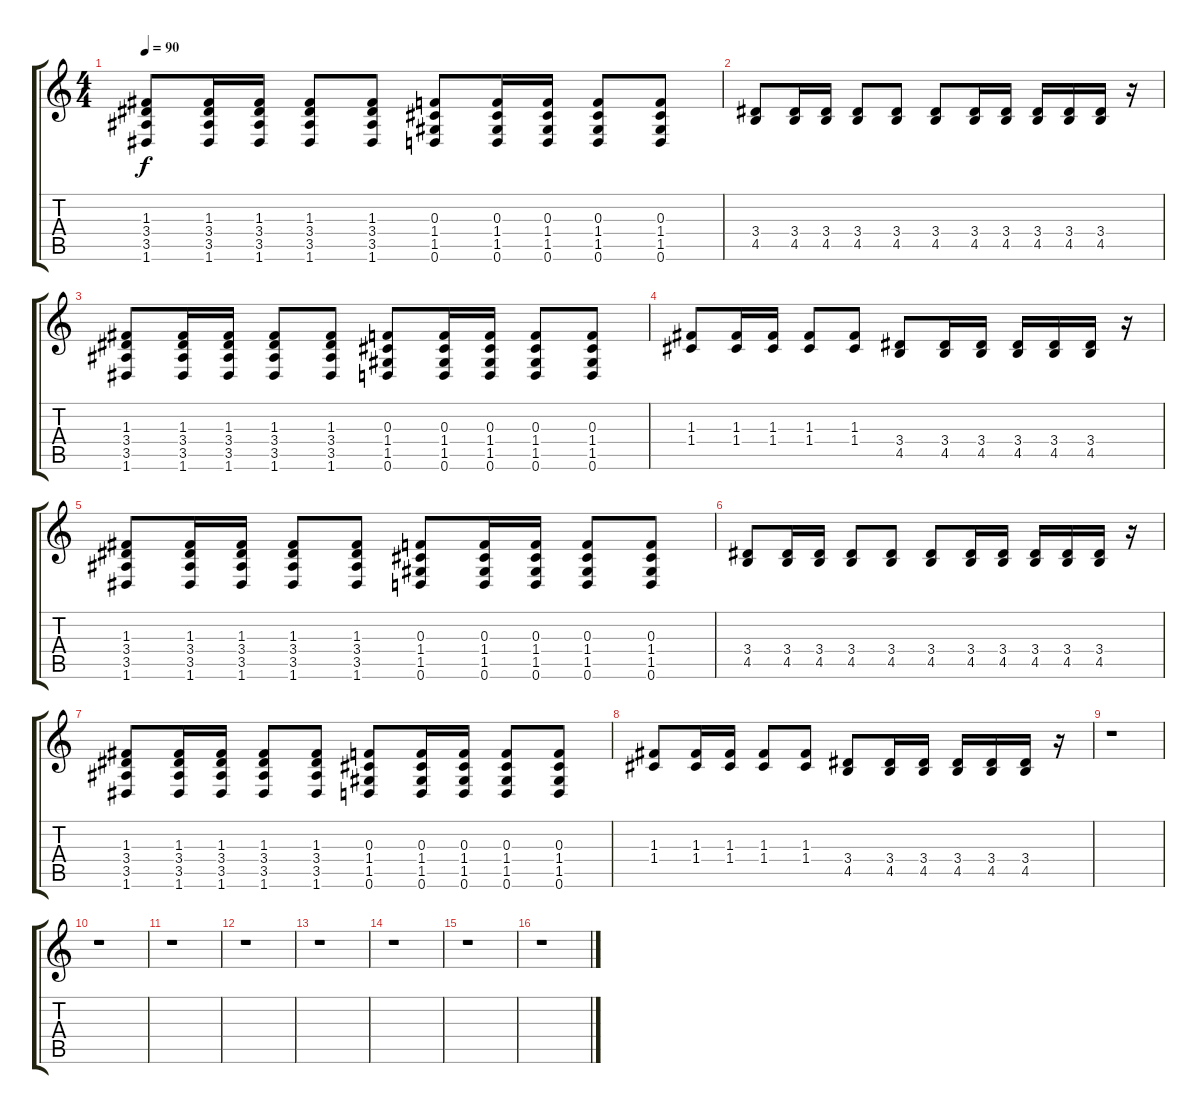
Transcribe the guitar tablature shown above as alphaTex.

\track "" {instrument acousticguitarnylon}
\staff {score tabs}
\tuning (D4 A3 F3 C3 G2 D2) {hide}
\ts (4 4)
\tempo 90
\clef g2
\ks c
(1.3 3.4 3.5 1.6).8{dy f} (1.3 3.4 3.5 1.6).16 (1.3 3.4 3.5 1.6).16 (1.3 3.4 3.5 1.6).8 (1.3 3.4 3.5 1.6).8 (0.3 1.4 1.5 0.6).8 (0.3 1.4 1.5 0.6).16 (0.3 1.4 1.5 0.6).16 (0.3 1.4 1.5 0.6).8 (0.3 1.4 1.5 0.6).8 |
(3.4 4.5).8 (3.4 4.5).16 (3.4 4.5).16 (3.4 4.5).8 (3.4 4.5).8 (3.4 4.5).8 (3.4 4.5).16 (3.4 4.5).16 (3.4 4.5).16 (3.4 4.5).16 (3.4 4.5).16 r.16 |
(1.3 3.4 3.5 1.6).8 (1.3 3.4 3.5 1.6).16 (1.3 3.4 3.5 1.6).16 (1.3 3.4 3.5 1.6).8 (1.3 3.4 3.5 1.6).8 (0.3 1.4 1.5 0.6).8 (0.3 1.4 1.5 0.6).16 (0.3 1.4 1.5 0.6).16 (0.3 1.4 1.5 0.6).8 (0.3 1.4 1.5 0.6).8 |
(1.3 1.4).8 (1.3 1.4).16 (1.3 1.4).16 (1.3 1.4).8 (1.3 1.4).8 (3.4 4.5).8 (3.4 4.5).16 (3.4 4.5).16 (3.4 4.5).16 (3.4 4.5).16 (3.4 4.5).16 r.16 |
(1.3 3.4 3.5 1.6).8 (1.3 3.4 3.5 1.6).16 (1.3 3.4 3.5 1.6).16 (1.3 3.4 3.5 1.6).8 (1.3 3.4 3.5 1.6).8 (0.3 1.4 1.5 0.6).8 (0.3 1.4 1.5 0.6).16 (0.3 1.4 1.5 0.6).16 (0.3 1.4 1.5 0.6).8 (0.3 1.4 1.5 0.6).8 |
(3.4 4.5).8 (3.4 4.5).16 (3.4 4.5).16 (3.4 4.5).8 (3.4 4.5).8 (3.4 4.5).8 (3.4 4.5).16 (3.4 4.5).16 (3.4 4.5).16 (3.4 4.5).16 (3.4 4.5).16 r.16 |
(1.3 3.4 3.5 1.6).8 (1.3 3.4 3.5 1.6).16 (1.3 3.4 3.5 1.6).16 (1.3 3.4 3.5 1.6).8 (1.3 3.4 3.5 1.6).8 (0.3 1.4 1.5 0.6).8 (0.3 1.4 1.5 0.6).16 (0.3 1.4 1.5 0.6).16 (0.3 1.4 1.5 0.6).8 (0.3 1.4 1.5 0.6).8 |
(1.3 1.4).8 (1.3 1.4).16 (1.3 1.4).16 (1.3 1.4).8 (1.3 1.4).8 (3.4 4.5).8 (3.4 4.5).16 (3.4 4.5).16 (3.4 4.5).16 (3.4 4.5).16 (3.4 4.5).16 r.16 |
r.1 |
r.1 |
r.1 |
r.1 |
r.1 |
r.1 |
r.1 |
r.1
